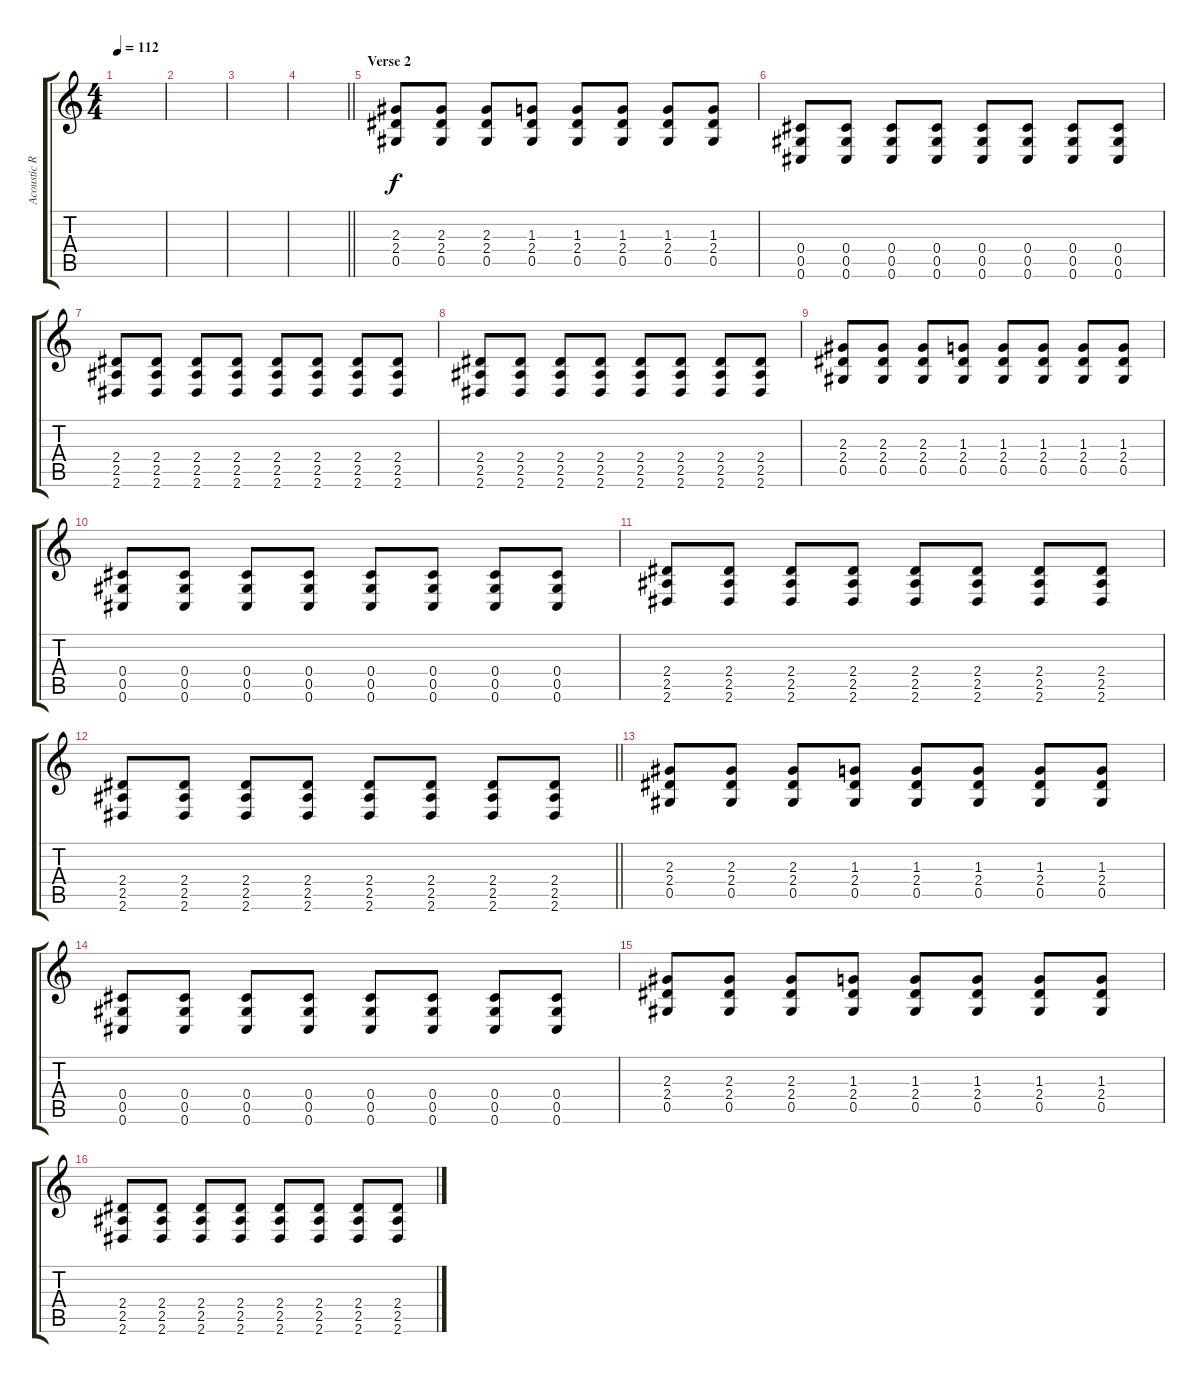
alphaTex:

\track ("Acoustic Rhytm Guitar [R]" "Acoustic R") {instrument acousticguitarsteel}
\staff {score tabs}
\tuning (Eb4 Bb3 Gb3 Db3 Ab2 Db2) {hide}
\ts (4 4)
\tempo 112
\clef g2
\ks c
|
|
|
\barLineRight lightlight
|
\section ("" "Verse 2")
(2.3 2.4 0.5).8 (2.3 2.4 0.5).8 (2.3 2.4 0.5).8 (1.3 2.4 0.5).8 (1.3 2.4 0.5).8 (1.3 2.4 0.5).8 (1.3 2.4 0.5).8 (1.3 2.4 0.5).8 |
(0.4 0.5 0.6).8 (0.4 0.5 0.6).8 (0.4 0.5 0.6).8 (0.4 0.5 0.6).8 (0.4 0.5 0.6).8 (0.4 0.5 0.6).8 (0.4 0.5 0.6).8 (0.4 0.5 0.6).8 |
(2.4 2.5 2.6).8 (2.4 2.5 2.6).8 (2.4 2.5 2.6).8 (2.4 2.5 2.6).8 (2.4 2.5 2.6).8 (2.4 2.5 2.6).8 (2.4 2.5 2.6).8 (2.4 2.5 2.6).8 |
(2.4 2.5 2.6).8 (2.4 2.5 2.6).8 (2.4 2.5 2.6).8 (2.4 2.5 2.6).8 (2.4 2.5 2.6).8 (2.4 2.5 2.6).8 (2.4 2.5 2.6).8 (2.4 2.5 2.6).8 |
(2.3 2.4 0.5).8 (2.3 2.4 0.5).8 (2.3 2.4 0.5).8 (1.3 2.4 0.5).8 (1.3 2.4 0.5).8 (1.3 2.4 0.5).8 (1.3 2.4 0.5).8 (1.3 2.4 0.5).8 |
(0.4 0.5 0.6).8 (0.4 0.5 0.6).8 (0.4 0.5 0.6).8 (0.4 0.5 0.6).8 (0.4 0.5 0.6).8 (0.4 0.5 0.6).8 (0.4 0.5 0.6).8 (0.4 0.5 0.6).8 |
(2.4 2.5 2.6).8 (2.4 2.5 2.6).8 (2.4 2.5 2.6).8 (2.4 2.5 2.6).8 (2.4 2.5 2.6).8 (2.4 2.5 2.6).8 (2.4 2.5 2.6).8 (2.4 2.5 2.6).8 |
\barLineRight lightlight
(2.4 2.5 2.6).8 (2.4 2.5 2.6).8 (2.4 2.5 2.6).8 (2.4 2.5 2.6).8 (2.4 2.5 2.6).8 (2.4 2.5 2.6).8 (2.4 2.5 2.6).8 (2.4 2.5 2.6).8 |
(2.3 2.4 0.5).8 (2.3 2.4 0.5).8 (2.3 2.4 0.5).8 (1.3 2.4 0.5).8 (1.3 2.4 0.5).8 (1.3 2.4 0.5).8 (1.3 2.4 0.5).8 (1.3 2.4 0.5).8 |
(0.4 0.5 0.6).8 (0.4 0.5 0.6).8 (0.4 0.5 0.6).8 (0.4 0.5 0.6).8 (0.4 0.5 0.6).8 (0.4 0.5 0.6).8 (0.4 0.5 0.6).8 (0.4 0.5 0.6).8 |
(2.3 2.4 0.5).8 (2.3 2.4 0.5).8 (2.3 2.4 0.5).8 (1.3 2.4 0.5).8 (1.3 2.4 0.5).8 (1.3 2.4 0.5).8 (1.3 2.4 0.5).8 (1.3 2.4 0.5).8 |
(2.4 2.5 2.6).8 (2.4 2.5 2.6).8 (2.4 2.5 2.6).8 (2.4 2.5 2.6).8 (2.4 2.5 2.6).8 (2.4 2.5 2.6).8 (2.4 2.5 2.6).8 (2.4 2.5 2.6).8
